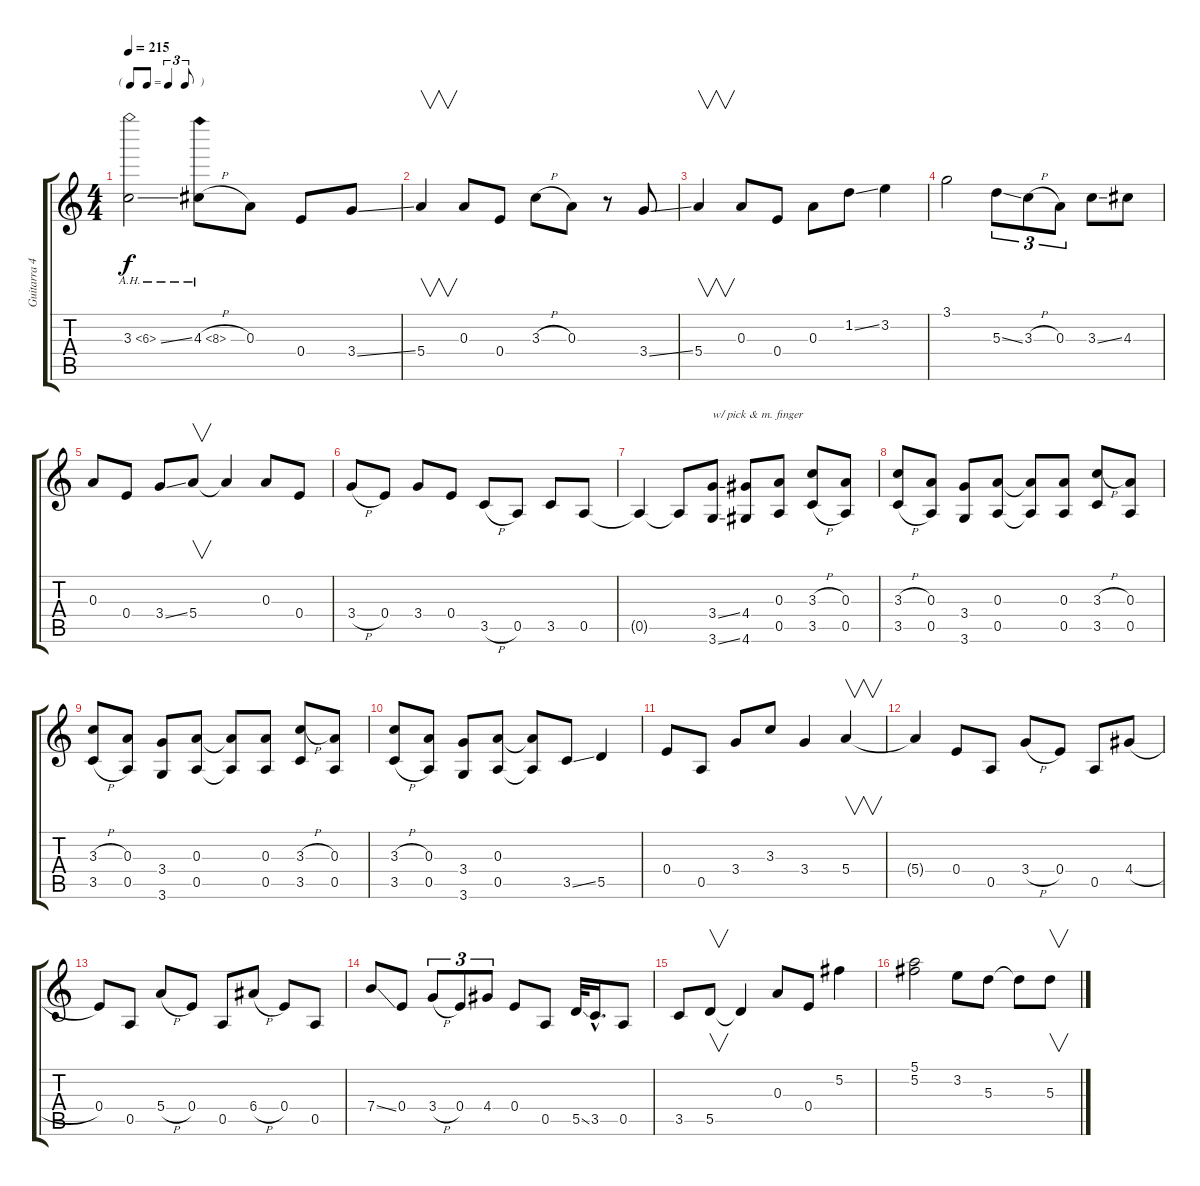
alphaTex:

\track ("Guitarra 4 (open A w/Slide)" "Guitarra 4") {instrument overdrivenguitar}
\staff {score tabs}
\tuning (E4 Db4 A3 E3 A2 E2) {hide}
\ts (4 4)
\tf triplet8th
\tempo 215
\clef g2
\ks c
3.3{ah 3 ss}.2{dy f} 4.3{ah 4 h}.8 0.3.8 0.4.8 3.4{ss}.8 |
5.4.4{v} 0.3.8 0.4.8 3.3{h}.8 0.3.8 r.8 3.4{ss}.8 |
5.4.4{v} 0.3.8 0.4.8 0.3.8 1.2{ss}.8 3.2.4 |
3.1.2 5.3{ss}.8{tu (3 2)} 3.3{h}.8{tu (3 2)} 0.3.8{tu (3 2)} 3.3{ss}.8 4.3.8 |
0.3.8 0.4.8 3.4{ss}.8 5.4.8{v} 5.4{t}.4 0.3.8 0.4.8 |
3.4{h}.8 0.4.8 3.4.8 0.4.8 3.5{h}.8 0.5.8 3.5.8 0.5.8 |
0.5{t}.4 0.5{t}.8 (3.4{ss} 3.6{ss}).8{txt "w/ pick & m. finger"} (4.4 4.6).8 (0.3 0.5).8 (3.3{h} 3.5{h}).8 (0.3 0.5).8 |
(3.3{h} 3.5{h}).8 (0.3 0.5).8 (3.4 3.6).8 (0.3 0.5).8 (0.3{t} 0.5{t}).8 (0.3 0.5).8 (3.3{h} 3.5).8 (0.3 0.5).8 |
(3.3{h} 3.5{h}).8 (0.3 0.5).8 (3.4 3.6).8 (0.3 0.5).8 (0.3{t} 0.5{t}).8 (0.3 0.5).8 (3.3{h} 3.5).8 (0.3 0.5).8 |
(3.3{h} 3.5{h}).8 (0.3 0.5).8 (3.4 3.6).8 (0.3 0.5).8 (0.3{t} 0.5{t}).8 3.5{ss}.8 5.5.4 |
0.4.8 0.5.8 3.4.8 3.3.8 3.4.4 5.4.4{v} |
5.4{t}.4 0.4.8 0.5.8 3.4{h}.8 0.4.8 0.5.8 4.4{h}.8 |
0.4.8 0.5.8 5.4{h}.8 0.4.8 0.5.8 6.4{h}.8 0.4.8 0.5.8 |
7.4{ss}.8 0.4.8 3.4{h}.8{tu (3 2)} 0.4.8{tu (3 2)} 4.4.8{tu (3 2)} 0.4.8 0.5.8 5.5{ss}.32 3.5{hac}.16{d} 0.5.8 |
3.5.8 5.5.8{v} 5.5{t}.4 0.3.8 0.4.8 5.2.4 |
(5.1 5.2).2 3.2.8 5.3.8 5.3{t}.8 5.3.8{v}
